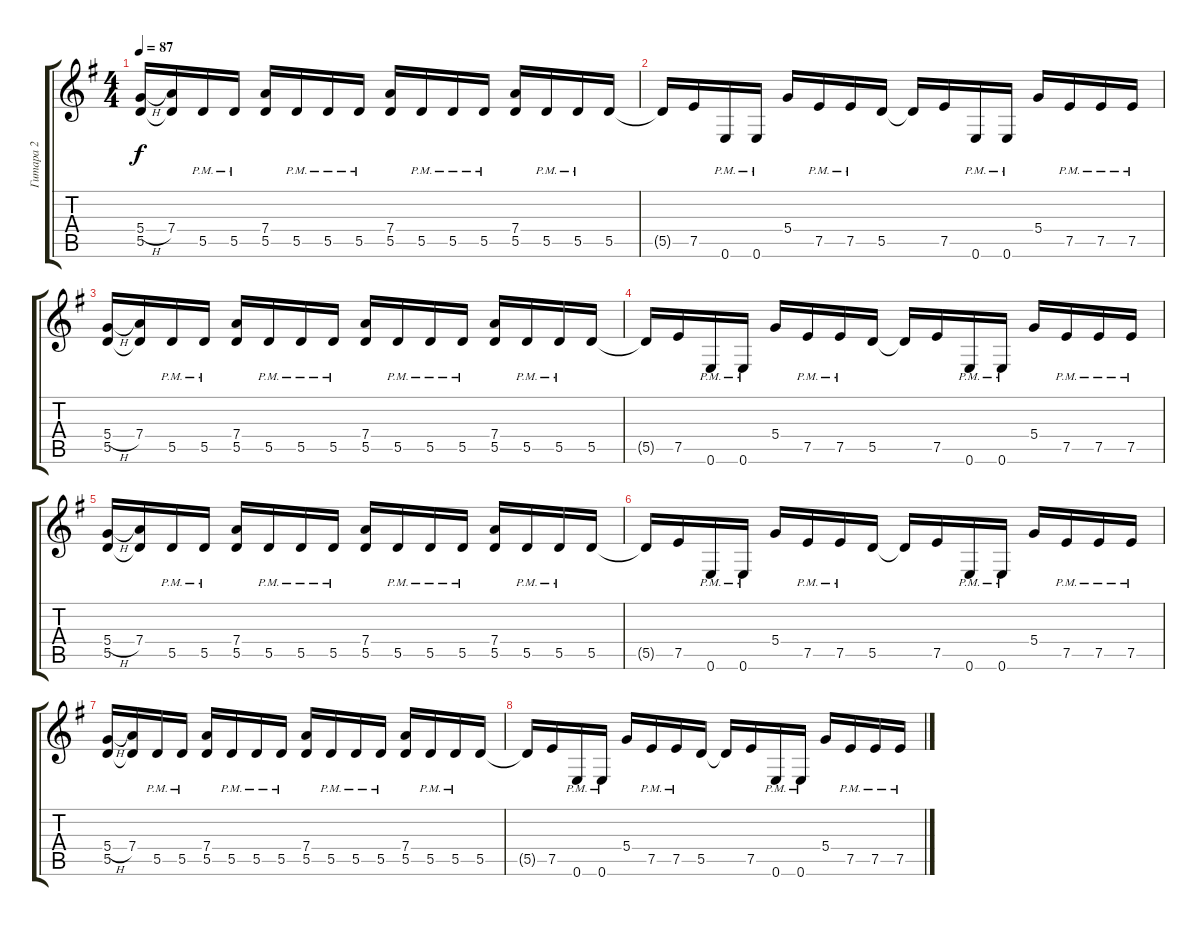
\track ("Гитара 2" "Гитара 2") {instrument distortionguitar}
\staff {score tabs}
\tuning (E4 B3 G3 D3 A2 E2) {hide}
\ts (4 4)
\tempo 87
\clef g2
\ks eminor
(5.4{h} 5.5).16{dy f} (7.4 5.5{t}).16 5.5{pm}.16 5.5{pm}.16 (7.4 5.5).16 5.5{pm}.16 5.5{pm}.16 5.5{pm}.16 (7.4 5.5).16 5.5{pm}.16 5.5{pm}.16 5.5{pm}.16 (7.4 5.5).16 5.5{pm}.16 5.5{pm}.16 5.5.16 |
5.5{t}.16 7.5.16 0.6{pm}.16 0.6{pm}.16 5.4.16 7.5{pm}.16 7.5{pm}.16 5.5.16 5.5{t}.16 7.5.16 0.6{pm}.16 0.6{pm}.16 5.4.16 7.5{pm}.16 7.5{pm}.16 7.5{pm}.16 |
(5.4{h} 5.5).16 (7.4 5.5{t}).16 5.5{pm}.16 5.5{pm}.16 (7.4 5.5).16 5.5{pm}.16 5.5{pm}.16 5.5{pm}.16 (7.4 5.5).16 5.5{pm}.16 5.5{pm}.16 5.5{pm}.16 (7.4 5.5).16 5.5{pm}.16 5.5{pm}.16 5.5.16 |
5.5{t}.16 7.5.16 0.6{pm}.16 0.6{pm}.16 5.4.16 7.5{pm}.16 7.5{pm}.16 5.5.16 5.5{t}.16 7.5.16 0.6{pm}.16 0.6{pm}.16 5.4.16 7.5{pm}.16 7.5{pm}.16 7.5{pm}.16 |
(5.4{h} 5.5).16 (7.4 5.5{t}).16 5.5{pm}.16 5.5{pm}.16 (7.4 5.5).16 5.5{pm}.16 5.5{pm}.16 5.5{pm}.16 (7.4 5.5).16 5.5{pm}.16 5.5{pm}.16 5.5{pm}.16 (7.4 5.5).16 5.5{pm}.16 5.5{pm}.16 5.5.16 |
5.5{t}.16 7.5.16 0.6{pm}.16 0.6{pm}.16 5.4.16 7.5{pm}.16 7.5{pm}.16 5.5.16 5.5{t}.16 7.5.16 0.6{pm}.16 0.6{pm}.16 5.4.16 7.5{pm}.16 7.5{pm}.16 7.5{pm}.16 |
(5.4{h} 5.5).16 (7.4 5.5{t}).16 5.5{pm}.16 5.5{pm}.16 (7.4 5.5).16 5.5{pm}.16 5.5{pm}.16 5.5{pm}.16 (7.4 5.5).16 5.5{pm}.16 5.5{pm}.16 5.5{pm}.16 (7.4 5.5).16 5.5{pm}.16 5.5{pm}.16 5.5.16 |
5.5{t}.16 7.5.16 0.6{pm}.16 0.6{pm}.16 5.4.16 7.5{pm}.16 7.5{pm}.16 5.5.16 5.5{t}.16 7.5.16 0.6{pm}.16 0.6{pm}.16 5.4.16 7.5{pm}.16 7.5{pm}.16 7.5{pm}.16
